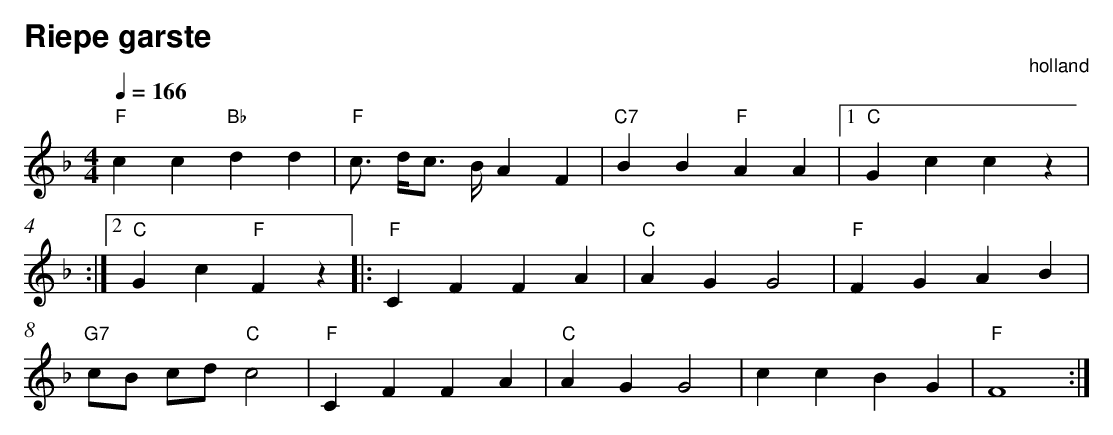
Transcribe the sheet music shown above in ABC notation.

X:1
T:Riepe garste
O:holland
M:4/4
L:1/8
Q:1/4=166
K:F
V:1
"F" c2 c2 "Bb" d2 d2 |"F" c3/2 d/c3/2 B/A2 F2 |"C7" B2 B2 "F" A2 A2 |1 "C" G2 c2 c2 z2 |$
:|2 "C" G2 c2 "F" F2 z2 || |:"F" C2 F2 F2 A2 |"C" A2 G2 G4 |"F" F2 G2 A2 B2 |$
"G7" cB cd "C" c4 |"F" C2 F2 F2 A2 |"C" A2 G2 G4 |c2 c2 B2 G2 |"F" F8 :|
